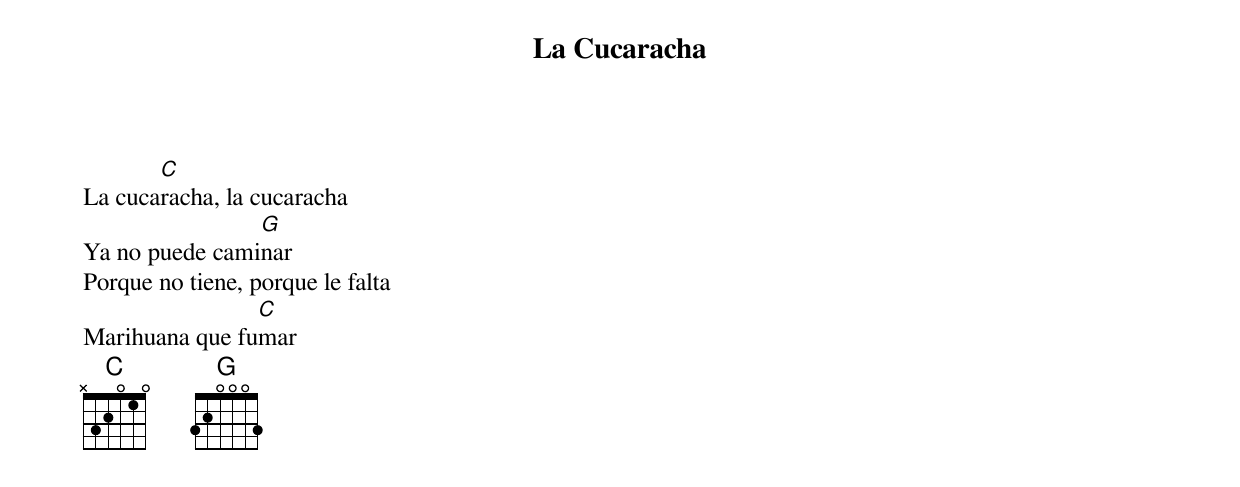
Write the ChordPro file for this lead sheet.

{title: La Cucaracha}
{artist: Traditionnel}
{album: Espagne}
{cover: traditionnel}
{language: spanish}
{columns: 2}
{define: C frets X 3 2 0 1 0}
{define: G frets 3 2 0 0 0 3}


La cuca[C]racha, la cucaracha
Ya no puede cami[G]nar
Porque no tiene, porque le falta
Marihuana que fu[C]mar
